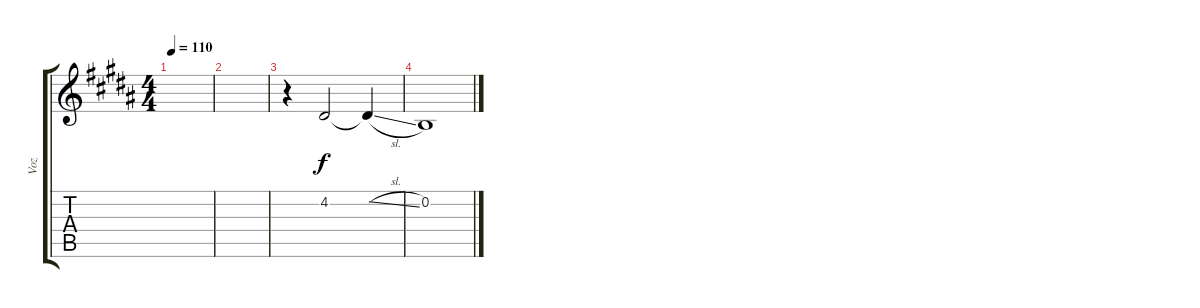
\track ("Voz" "Voz") {instrument altosax}
\staff {score tabs}
\tuning (E4 B3 G3 D3 A2 E2) {hide}
\ts (4 4)
\tempo 110
\clef g2
\ks b
|
|
r.4 4.2.2{dy f} 4.2{sl t}.4 |
0.2.1
